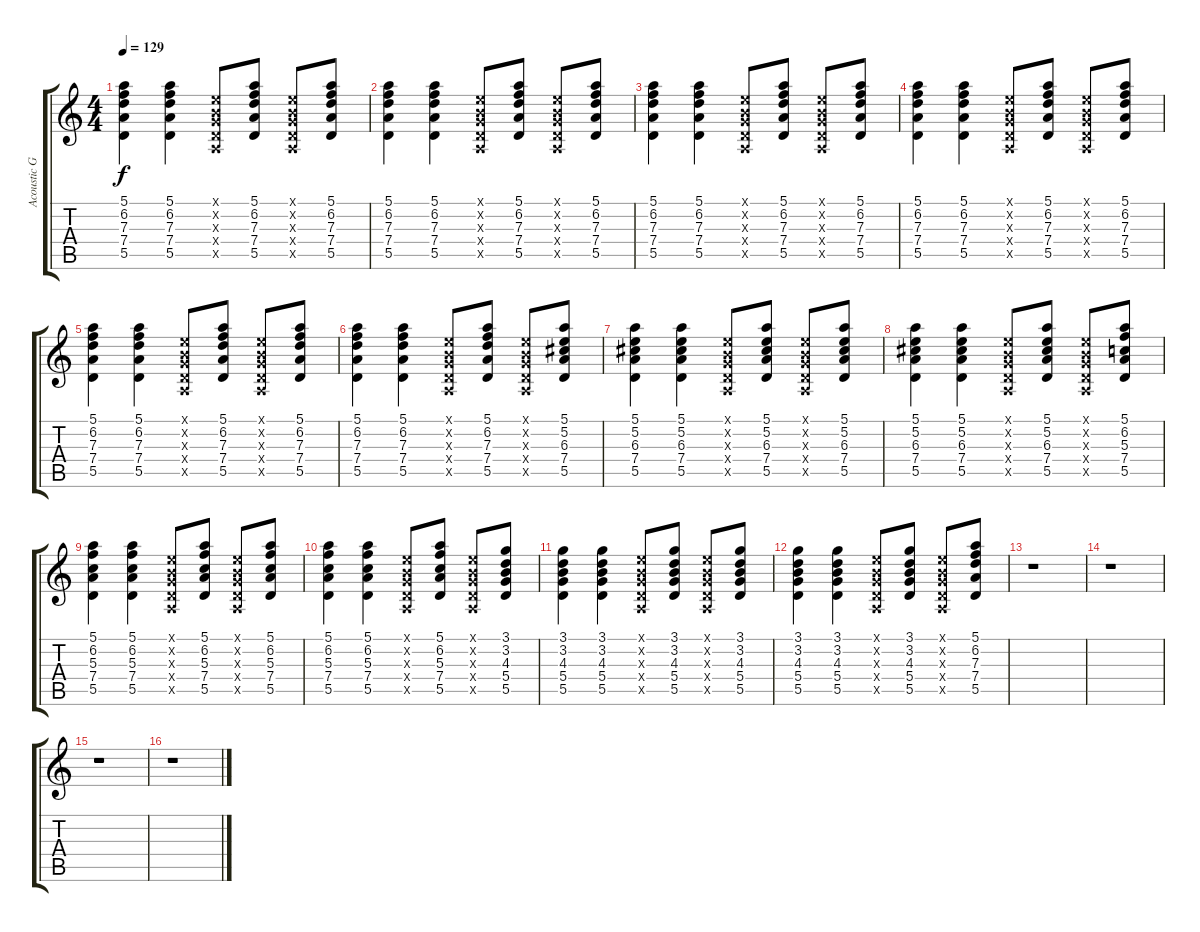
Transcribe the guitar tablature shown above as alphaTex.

\track ("Acoustic Guitar" "Acoustic G") {instrument acousticguitarsteel}
\staff {score tabs}
\tuning (E4 B3 G3 D3 A2 E2) {hide}
\ts (4 4)
\tempo 129
\clef g2
\ks c
(5.1 6.2 7.3 7.4 5.5).4{dy f instrument acousticguitarsteel} (5.1 6.2 7.3 7.4 5.5).4 (0.1{x} 0.2{x} 0.3{x} 0.4{x} 0.5{x}).8 (5.1 6.2 7.3 7.4 5.5).8 (0.1{x} 0.2{x} 0.3{x} 0.4{x} 0.5{x}).8 (5.1 6.2 7.3 7.4 5.5).8 |
(5.1 6.2 7.3 7.4 5.5).4 (5.1 6.2 7.3 7.4 5.5).4 (0.1{x} 0.2{x} 0.3{x} 0.4{x} 0.5{x}).8 (5.1 6.2 7.3 7.4 5.5).8 (0.1{x} 0.2{x} 0.3{x} 0.4{x} 0.5{x}).8 (5.1 6.2 7.3 7.4 5.5).8 |
(5.1 6.2 7.3 7.4 5.5).4 (5.1 6.2 7.3 7.4 5.5).4 (0.1{x} 0.2{x} 0.3{x} 0.4{x} 0.5{x}).8 (5.1 6.2 7.3 7.4 5.5).8 (0.1{x} 0.2{x} 0.3{x} 0.4{x} 0.5{x}).8 (5.1 6.2 7.3 7.4 5.5).8 |
(5.1 6.2 7.3 7.4 5.5).4 (5.1 6.2 7.3 7.4 5.5).4 (0.1{x} 0.2{x} 0.3{x} 0.4{x} 0.5{x}).8 (5.1 6.2 7.3 7.4 5.5).8 (0.1{x} 0.2{x} 0.3{x} 0.4{x} 0.5{x}).8 (5.1 6.2 7.3 7.4 5.5).8 |
(5.1 6.2 7.3 7.4 5.5).4 (5.1 6.2 7.3 7.4 5.5).4 (0.1{x} 0.2{x} 0.3{x} 0.4{x} 0.5{x}).8 (5.1 6.2 7.3 7.4 5.5).8 (0.1{x} 0.2{x} 0.3{x} 0.4{x} 0.5{x}).8 (5.1 6.2 7.3 7.4 5.5).8 |
(5.1 6.2 7.3 7.4 5.5).4 (5.1 6.2 7.3 7.4 5.5).4 (0.1{x} 0.2{x} 0.3{x} 0.4{x} 0.5{x}).8 (5.1 6.2 7.3 7.4 5.5).8 (0.1{x} 0.2{x} 0.3{x} 0.4{x} 0.5{x}).8 (5.1 5.2 6.3 7.4 5.5).8 |
(5.1 5.2 6.3 7.4 5.5).4 (5.1 5.2 6.3 7.4 5.5).4 (0.1{x} 0.2{x} 0.3{x} 0.4{x} 0.5{x}).8 (5.1 5.2 6.3 7.4 5.5).8 (0.1{x} 0.2{x} 0.3{x} 0.4{x} 0.5{x}).8 (5.1 5.2 6.3 7.4 5.5).8 |
(5.1 5.2 6.3 7.4 5.5).4 (5.1 5.2 6.3 7.4 5.5).4 (0.1{x} 0.2{x} 0.3{x} 0.4{x} 0.5{x}).8 (5.1 5.2 6.3 7.4 5.5).8 (0.1{x} 0.2{x} 0.3{x} 0.4{x} 0.5{x}).8 (5.1 6.2 5.3 7.4 5.5).8 |
(5.1 6.2 5.3 7.4 5.5).4 (5.1 6.2 5.3 7.4 5.5).4 (0.1{x} 0.2{x} 0.3{x} 0.4{x} 0.5{x}).8 (5.1 6.2 5.3 7.4 5.5).8 (0.1{x} 0.2{x} 0.3{x} 0.4{x} 0.5{x}).8 (5.1 6.2 5.3 7.4 5.5).8 |
(5.1 6.2 5.3 7.4 5.5).4 (5.1 6.2 5.3 7.4 5.5).4 (0.1{x} 0.2{x} 0.3{x} 0.4{x} 0.5{x}).8 (5.1 6.2 5.3 7.4 5.5).8 (0.1{x} 0.2{x} 0.3{x} 0.4{x} 0.5{x}).8 (3.1 3.2 4.3 5.4 5.5).8 |
(3.1 3.2 4.3 5.4 5.5).4 (3.1 3.2 4.3 5.4 5.5).4 (0.1{x} 0.2{x} 0.3{x} 0.4{x} 0.5{x}).8 (3.1 3.2 4.3 5.4 5.5).8 (0.1{x} 0.2{x} 0.3{x} 0.4{x} 0.5{x}).8 (3.1 3.2 4.3 5.4 5.5).8 |
(3.1 3.2 4.3 5.4 5.5).4 (3.1 3.2 4.3 5.4 5.5).4 (0.1{x} 0.2{x} 0.3{x} 0.4{x} 0.5{x}).8 (3.1 3.2 4.3 5.4 5.5).8 (0.1{x} 0.2{x} 0.3{x} 0.4{x} 0.5{x}).8 (5.1 6.2 7.3 7.4 5.5).8 |
r.1 |
r.1 |
r.1 |
r.1
